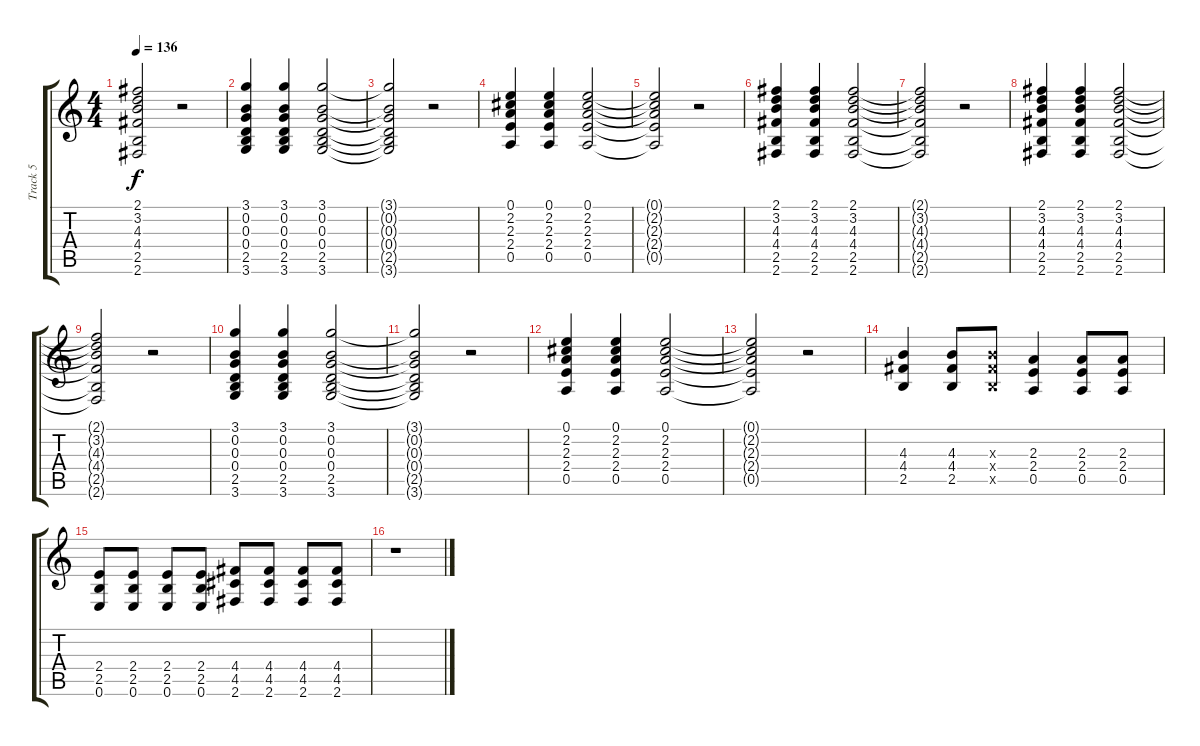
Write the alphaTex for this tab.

\track ("Track 5" "Track 5") {instrument distortionguitar}
\staff {score tabs}
\tuning (E4 B3 G3 D3 A2 E2) {hide}
\ts (4 4)
\tempo 136
\clef g2
\ks c
(2.1{t} 3.2{t} 4.3{t} 4.4{t} 2.5{t} 2.6{t}).2{dy f} r.2 |
(3.1 0.2 0.3 0.4 2.5 3.6).4 (3.1 0.2 0.3 0.4 2.5 3.6).4 (3.1 0.2 0.3 0.4 2.5 3.6).2 |
(3.1{t} 0.2{t} 0.3{t} 0.4{t} 2.5{t} 3.6{t}).2 r.2 |
(0.1 2.2 2.3 2.4 0.5).4 (0.1 2.2 2.3 2.4 0.5).4 (0.1 2.2 2.3 2.4 0.5).2 |
(0.1{t} 2.2{t} 2.3{t} 2.4{t} 0.5{t}).2 r.2 |
(2.1 3.2 4.3 4.4 2.5 2.6).4 (2.1 3.2 4.3 4.4 2.5 2.6).4 (2.1 3.2 4.3 4.4 2.5 2.6).2 |
(2.1{t} 3.2{t} 4.3{t} 4.4{t} 2.5{t} 2.6{t}).2 r.2 |
(2.1 3.2 4.3 4.4 2.5 2.6).4 (2.1 3.2 4.3 4.4 2.5 2.6).4 (2.1 3.2 4.3 4.4 2.5 2.6).2 |
(2.1{t} 3.2{t} 4.3{t} 4.4{t} 2.5{t} 2.6{t}).2 r.2 |
(3.1 0.2 0.3 0.4 2.5 3.6).4 (3.1 0.2 0.3 0.4 2.5 3.6).4 (3.1 0.2 0.3 0.4 2.5 3.6).2 |
(3.1{t} 0.2{t} 0.3{t} 0.4{t} 2.5{t} 3.6{t}).2 r.2 |
(0.1 2.2 2.3 2.4 0.5).4 (0.1 2.2 2.3 2.4 0.5).4 (0.1 2.2 2.3 2.4 0.5).2 |
(0.1{t} 2.2{t} 2.3{t} 2.4{t} 0.5{t}).2 r.2 |
(4.3 4.4 2.5).4 (4.3 4.4 2.5).8 (4.3{x} 4.4{x} 2.5{x}).8 (2.3 2.4 0.5).4 (2.3 2.4 0.5).8 (2.3 2.4 0.5).8 |
(2.4 2.5 0.6).8 (2.4 2.5 0.6).8 (2.4 2.5 0.6).8 (2.4 2.5 0.6).8 (4.4 4.5 2.6).8 (4.4 4.5 2.6).8 (4.4 4.5 2.6).8 (4.4 4.5 2.6).8 |
r.1
